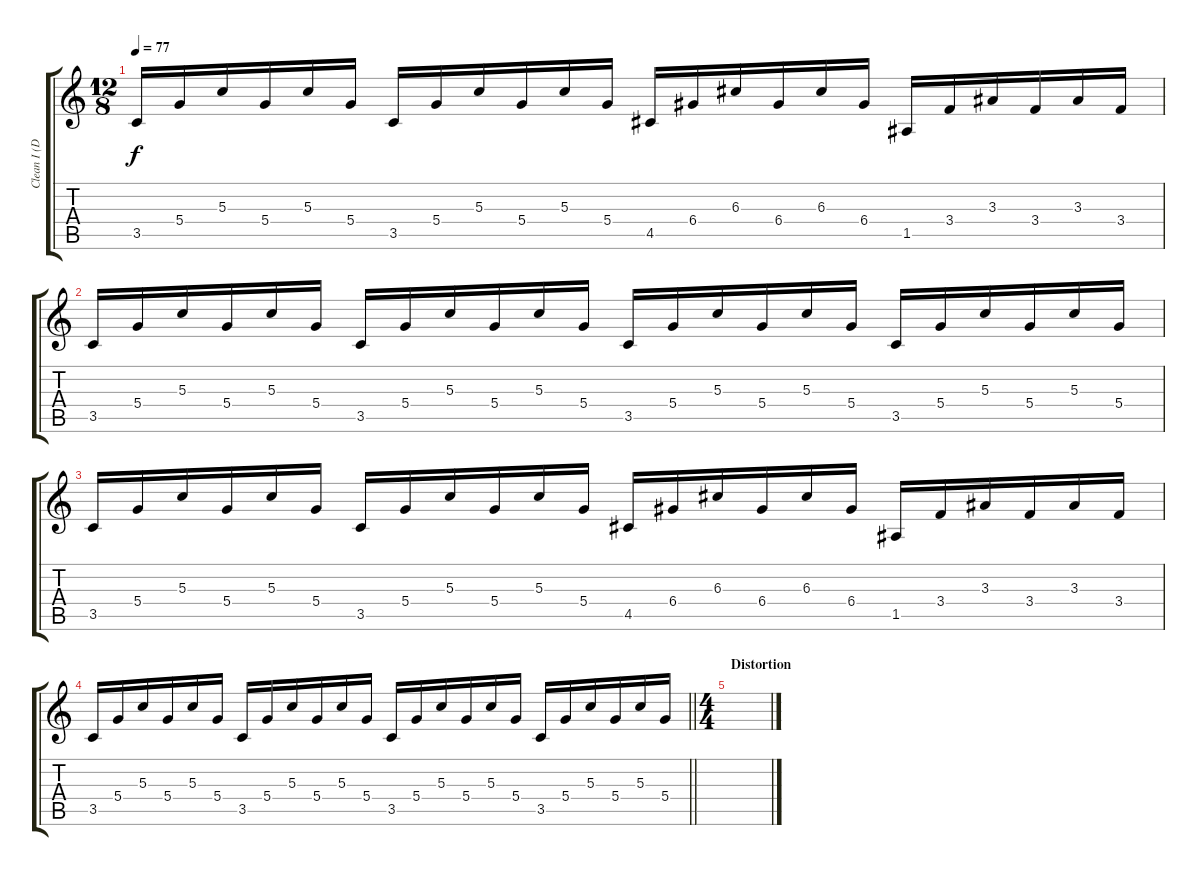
\track ("Clean I (Dave)" "Clean I (D") {instrument electricguitarclean}
\staff {score tabs}
\tuning (E4 B3 G3 D3 A2 E2) {hide}
\ts (12 8)
\tempo 77
\clef g2
\ks c
3.5.16{dy f} 5.4.16 5.3.16 5.4.16 5.3.16 5.4.16 3.5.16 5.4.16 5.3.16 5.4.16 5.3.16 5.4.16 4.5.16 6.4.16 6.3.16 6.4.16 6.3.16 6.4.16 1.5.16 3.4.16 3.3.16 3.4.16 3.3.16 3.4.16 |
3.5.16 5.4.16 5.3.16 5.4.16 5.3.16 5.4.16 3.5.16 5.4.16 5.3.16 5.4.16 5.3.16 5.4.16 3.5.16 5.4.16 5.3.16 5.4.16 5.3.16 5.4.16 3.5.16 5.4.16 5.3.16 5.4.16 5.3.16 5.4.16 |
3.5.16 5.4.16 5.3.16 5.4.16 5.3.16 5.4.16 3.5.16 5.4.16 5.3.16 5.4.16 5.3.16 5.4.16 4.5.16 6.4.16 6.3.16 6.4.16 6.3.16 6.4.16 1.5.16 3.4.16 3.3.16 3.4.16 3.3.16 3.4.16 |
\barLineRight lightlight
3.5.16 5.4.16 5.3.16 5.4.16 5.3.16 5.4.16 3.5.16 5.4.16 5.3.16 5.4.16 5.3.16 5.4.16 3.5.16 5.4.16 5.3.16 5.4.16 5.3.16 5.4.16 3.5.16 5.4.16 5.3.16 5.4.16 5.3.16 5.4.16 |
\ts (4 4)
\section ("" "Distortion")
